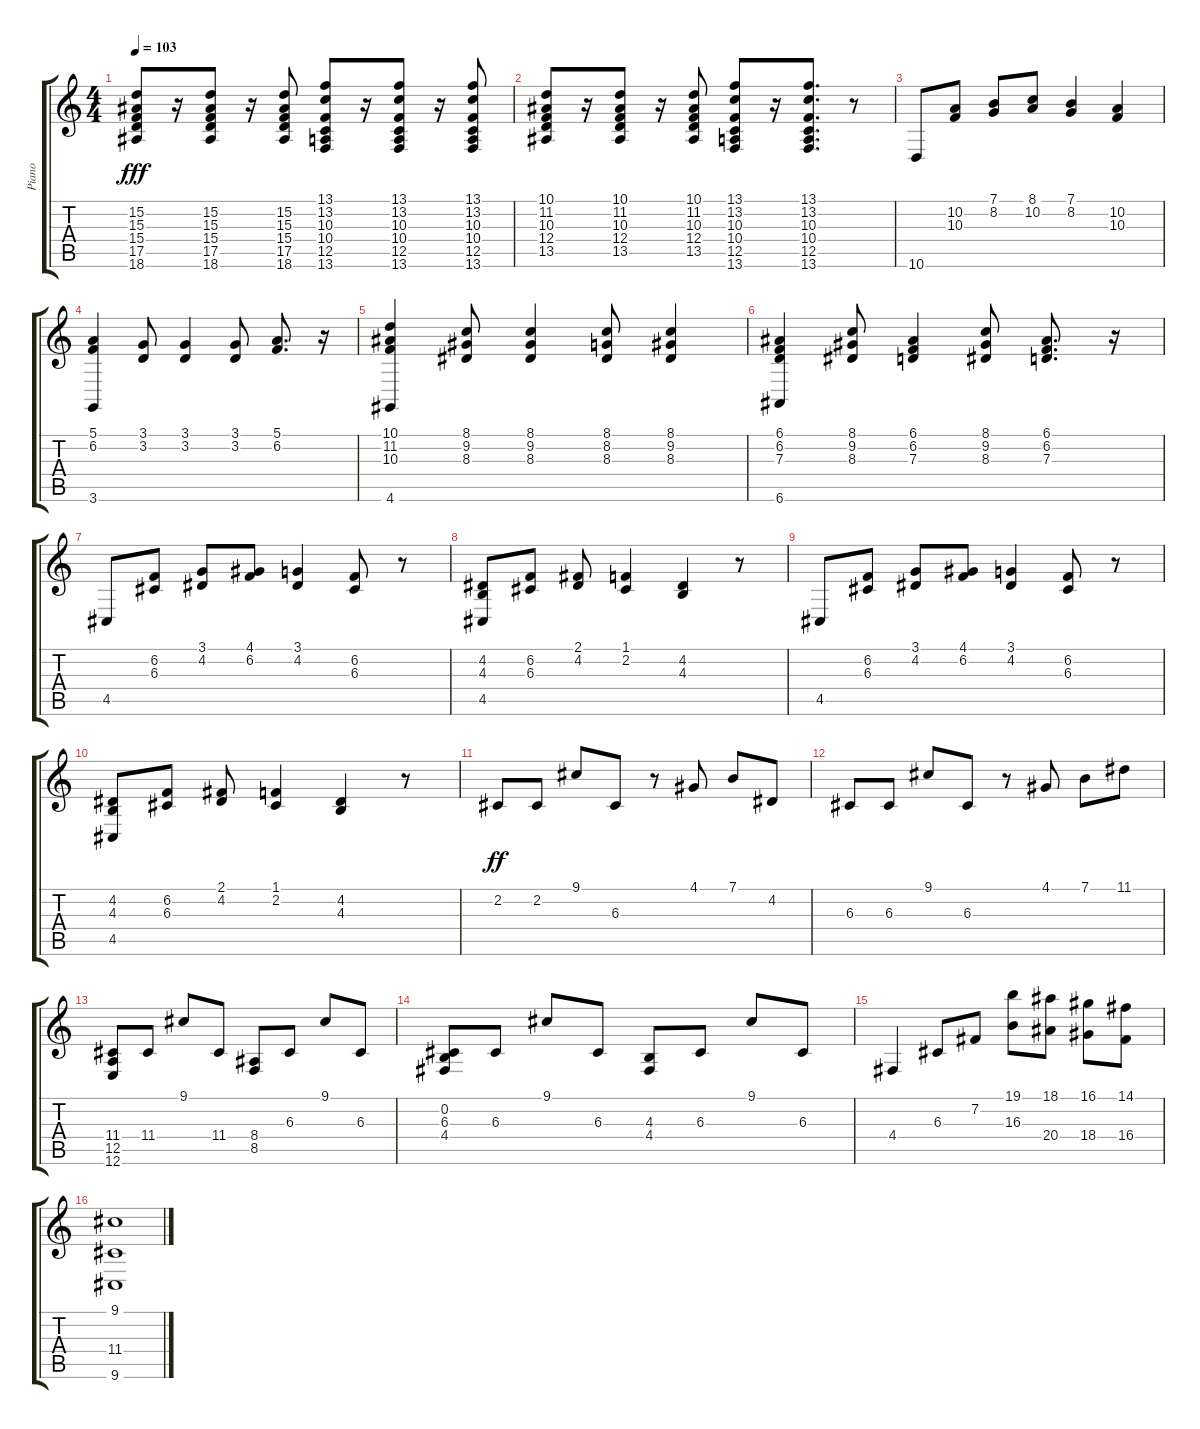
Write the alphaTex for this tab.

\track ("Piano" "Piano") {instrument electricgrandpiano}
\staff {score tabs}
\tuning (E4 B3 G3 D3 A2 E2) {hide}
\ts (4 4)
\tempo 103
\clef g2
\ks c
(15.2 15.3 15.4 17.5 18.6).8{dy fff} r.16 (15.2 15.3 15.4 17.5 18.6).8 r.16 (15.2 15.3 15.4 17.5 18.6).8 (13.1 13.2 10.3 10.4 12.5 13.6).8 r.16 (13.1 13.2 10.3 10.4 12.5 13.6).8 r.16 (13.1 13.2 10.3 10.4 12.5 13.6).8 |
(10.1 11.2 10.3 12.4 13.5).8 r.16 (10.1 11.2 10.3 12.4 13.5).8 r.16 (10.1 11.2 10.3 12.4 13.5).8 (13.1 13.2 10.3 10.4 12.5 13.6).8 r.16 (13.1 13.2 10.3 10.4 12.5 13.6).8{d} r.8 |
10.6.8 (10.2 10.3).8 (7.1 8.2).8 (8.1 10.2).8 (7.1 8.2).4 (10.2 10.3).4 |
(5.1 6.2 3.6).4 (3.1 3.2).8 (3.1 3.2).4 (3.1 3.2).8 (5.1 6.2).8{d} r.16 |
(10.1 11.2 10.3 4.6).4 (8.1 9.2 8.3).8 (8.1 9.2 8.3).4 (8.1 8.2 8.3).8 (8.1 9.2 8.3).4 |
(6.1 6.2 7.3 6.6).4 (8.1 9.2 8.3).8 (6.1 6.2 7.3).4 (8.1 9.2 8.3).8 (6.1 6.2 7.3).8{d} r.16 |
4.5.8 (6.2 6.3).8 (3.1 4.2).8 (4.1 6.2).8 (3.1 4.2).4 (6.2 6.3).8 r.8 |
(4.2 4.3 4.5).8 (6.2 6.3).8 (2.1 4.2).8 (1.1 2.2).4 (4.2 4.3).4 r.8 |
4.5.8 (6.2 6.3).8 (3.1 4.2).8 (4.1 6.2).8 (3.1 4.2).4 (6.2 6.3).8 r.8 |
(4.2 4.3 4.5).8 (6.2 6.3).8 (2.1 4.2).8 (1.1 2.2).4 (4.2 4.3).4 r.8 |
2.2.8{dy ff} 2.2.8 9.1.8 6.3.8 r.8 4.1.8 7.1.8 4.2.8 |
6.3.8 6.3.8 9.1.8 6.3.8 r.8 4.1.8 7.1.8 11.1.8 |
(11.4 12.5 12.6).8 11.4.8 9.1.8 11.4.8 (8.4 8.5).8 6.3.8 9.1.8 6.3.8 |
(0.2 6.3 4.4).8 6.3.8 9.1.8 6.3.8 (4.3 4.4).8 6.3.8 9.1.8 6.3.8 |
4.4.4 6.3.8 7.2.8 (19.1 16.3).8 (18.1 20.4).8 (16.1 18.4).8 (14.1 16.4).8 |
(9.1 11.4 9.6).1
